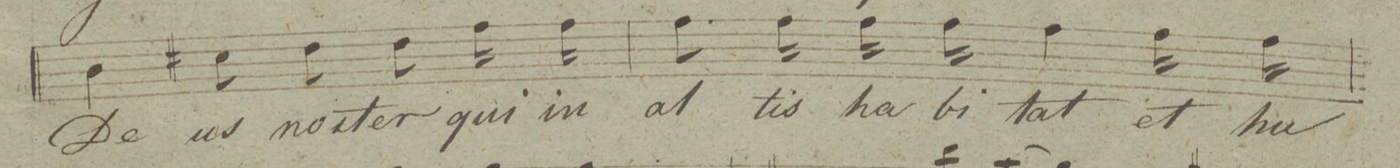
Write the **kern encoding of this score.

**kern	**text	**dynam
*I"Alto.	*	*
*clefC3	*	*
*k[f#c#g#]	*	*
*M6/8	*	*
4c#\	De-	.
8d#X\	-us	.
8e\	no-	.
8e\	-ster	.
16g#\	qui	.
16g#\	in	.
=23	=23	=23
8.g#\	al-	.
16g#\	-tis	.
16g#\	ha-	.
16g#\	-bi-	.
4g#\	-tat	.
16g#\	et	.
16g#\	hu-	.
=24	=24	=24
*-	*-	*-
